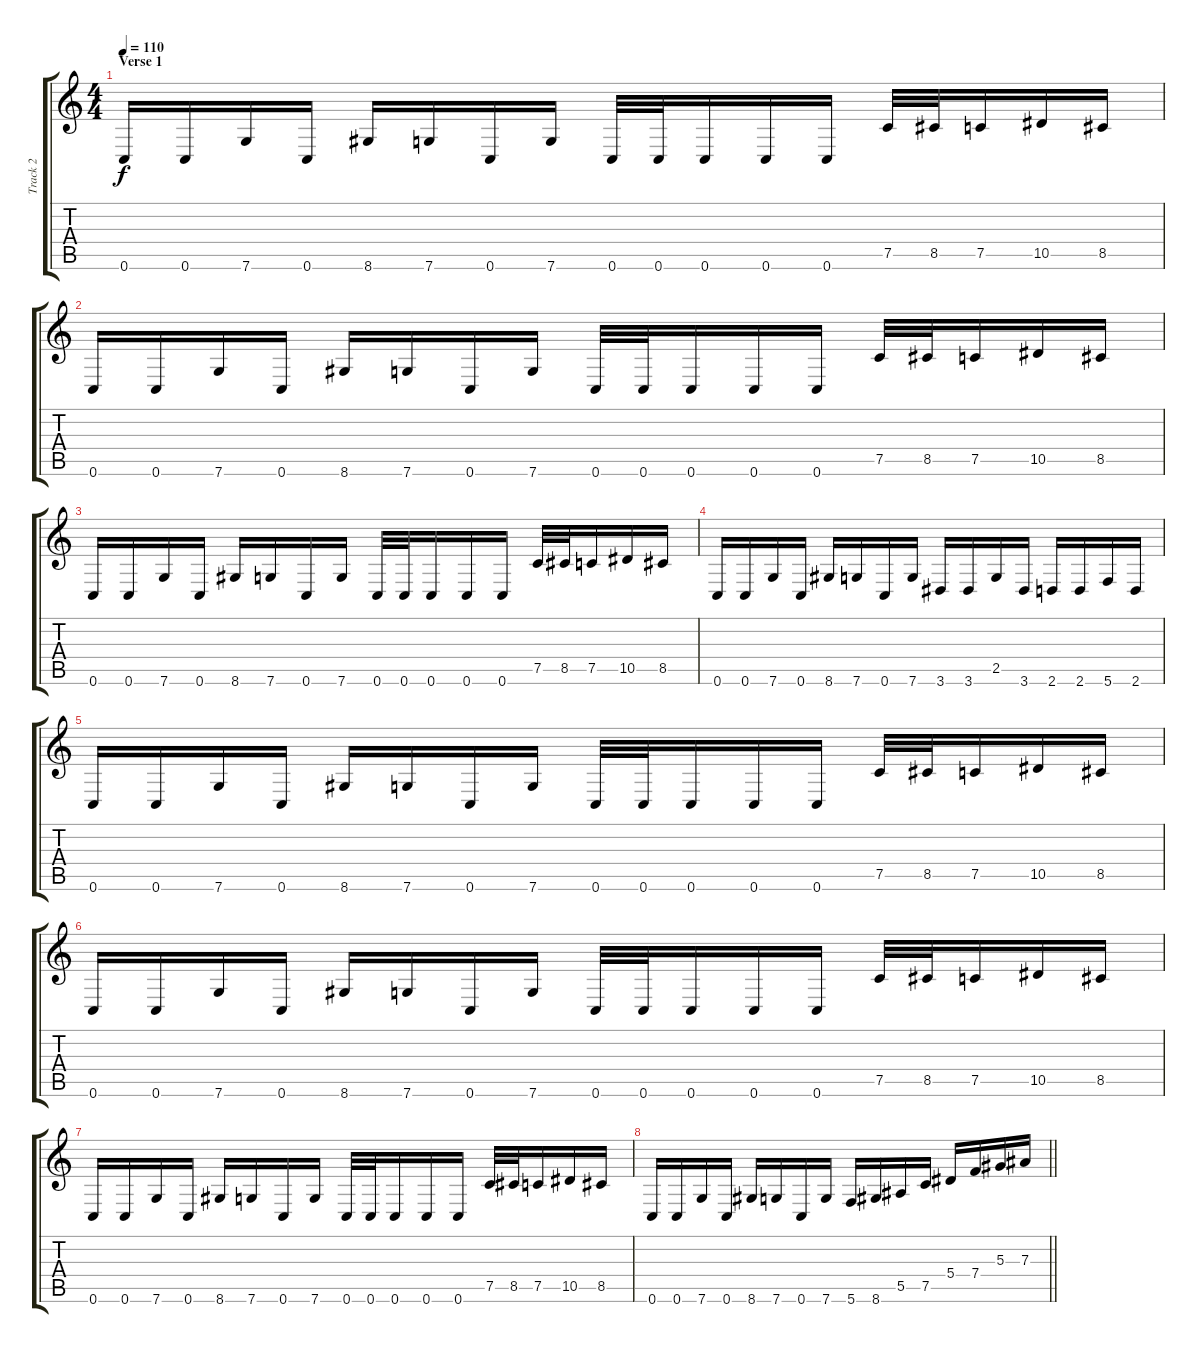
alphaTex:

\track ("Track 2" "Track 2") {instrument distortionguitar}
\staff {score tabs}
\tuning (C4 G3 Eb3 Bb2 F2 C2) {hide}
\ts (4 4)
\section ("" "Verse 1")
\tempo 110
\clef g2
\ks c
0.6.16{dy f} 0.6.16 7.6.16 0.6.16 8.6.16 7.6.16 0.6.16 7.6.16 0.6.32 0.6.32 0.6.16 0.6.16 0.6.16 7.5.32 8.5.32 7.5.16 10.5.16 8.5.16 |
0.6.16 0.6.16 7.6.16 0.6.16 8.6.16 7.6.16 0.6.16 7.6.16 0.6.32 0.6.32 0.6.16 0.6.16 0.6.16 7.5.32 8.5.32 7.5.16 10.5.16 8.5.16 |
0.6.16 0.6.16 7.6.16 0.6.16 8.6.16 7.6.16 0.6.16 7.6.16 0.6.32 0.6.32 0.6.16 0.6.16 0.6.16 7.5.32 8.5.32 7.5.16 10.5.16 8.5.16 |
0.6.16 0.6.16 7.6.16 0.6.16 8.6.16 7.6.16 0.6.16 7.6.16 3.6.16 3.6.16 2.5.16 3.6.16 2.6.16 2.6.16 5.6.16 2.6.16 |
0.6.16 0.6.16 7.6.16 0.6.16 8.6.16 7.6.16 0.6.16 7.6.16 0.6.32 0.6.32 0.6.16 0.6.16 0.6.16 7.5.32 8.5.32 7.5.16 10.5.16 8.5.16 |
0.6.16 0.6.16 7.6.16 0.6.16 8.6.16 7.6.16 0.6.16 7.6.16 0.6.32 0.6.32 0.6.16 0.6.16 0.6.16 7.5.32 8.5.32 7.5.16 10.5.16 8.5.16 |
0.6.16 0.6.16 7.6.16 0.6.16 8.6.16 7.6.16 0.6.16 7.6.16 0.6.32 0.6.32 0.6.16 0.6.16 0.6.16 7.5.32 8.5.32 7.5.16 10.5.16 8.5.16 |
\barLineRight lightlight
0.6.16 0.6.16 7.6.16 0.6.16 8.6.16 7.6.16 0.6.16 7.6.16 5.6.16 8.6.16 5.5.16 7.5.16 5.4.16 7.4.16 5.3.16 7.3.16
